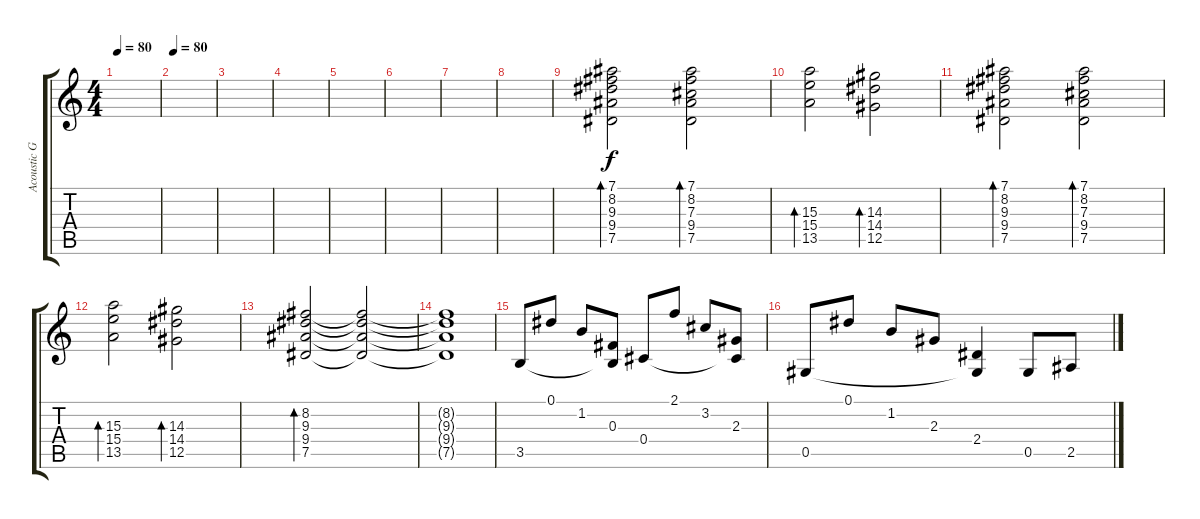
\track ("Acoustic Guitar" "Acoustic G") {instrument acousticguitarnylon}
\staff {score tabs}
\tuning (Eb4 Bb3 Gb3 Db3 Ab2 Eb2) {hide}
\ts (4 4)
\tempo 80
\clef g2
\ks c
|
\tempo 80
|
|
|
|
|
|
|
(7.1 8.2 9.3 9.4 7.5).2{bd 240 volume 10} (7.1 8.2 7.3 9.4 7.5).2{bd 240} |
(15.3 15.4 13.5).2{bd 240} (14.3 14.4 12.5).2{bd 240} |
(7.1 8.2 9.3 9.4 7.5).2{bd 240 volume 10} (7.1 8.2 7.3 9.4 7.5).2{bd 240} |
(15.3 15.4 13.5).2{bd 240} (14.3 14.4 12.5).2{bd 240} |
(8.2 9.3 9.4 7.5).2{bd 240} (8.2{t} 9.3{t} 9.4{t} 7.5{t}).2 |
(8.2{t} 9.3{t} 9.4{t} 7.5{t}).1 |
3.5.8{volume 13} 0.1.8 1.2.8 (0.3 3.5{t}).8 0.4.8 2.1.8 3.2.8 (2.3 0.4{t}).8 |
0.5.8 0.1.8 1.2.8 2.3.8 (2.4 0.5{t}).4 0.5.8 2.5.8
